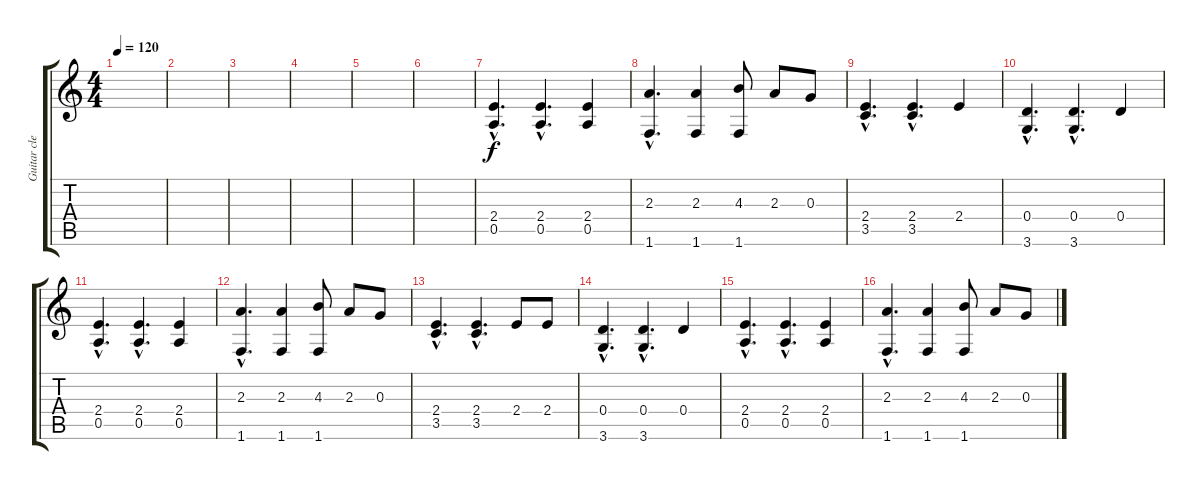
\track ("Guitar clean" "Guitar cle") {instrument electricguitarclean}
\staff {score tabs}
\tuning (E4 B3 G3 D3 A2 E2) {hide}
\ts (4 4)
\tempo 120
\clef g2
\ks c
|
|
|
|
|
|
(2.4{hac} 0.5{hac}).4{d} (2.4{hac} 0.5{hac}).4{d} (2.4 0.5).4 |
(2.3{hac} 1.6{hac}).4{d} (2.3 1.6).4 (4.3 1.6).8 2.3.8 0.3.8 |
(2.4{hac} 3.5{hac}).4{d} (2.4{hac} 3.5{hac}).4{d} 2.4.4 |
(0.4{hac} 3.6{hac}).4{d} (0.4{hac} 3.6{hac}).4{d} 0.4.4 |
(2.4{hac} 0.5{hac}).4{d} (2.4{hac} 0.5{hac}).4{d} (2.4 0.5).4 |
(2.3{hac} 1.6{hac}).4{d} (2.3 1.6).4 (4.3 1.6).8 2.3.8 0.3.8 |
(2.4{hac} 3.5{hac}).4{d} (2.4{hac} 3.5{hac}).4{d} 2.4.8 2.4.8 |
(0.4{hac} 3.6{hac}).4{d} (0.4{hac} 3.6{hac}).4{d} 0.4.4 |
(2.4{hac} 0.5{hac}).4{d} (2.4{hac} 0.5{hac}).4{d} (2.4 0.5).4 |
(2.3{hac} 1.6{hac}).4{d} (2.3 1.6).4 (4.3 1.6).8 2.3.8 0.3.8
